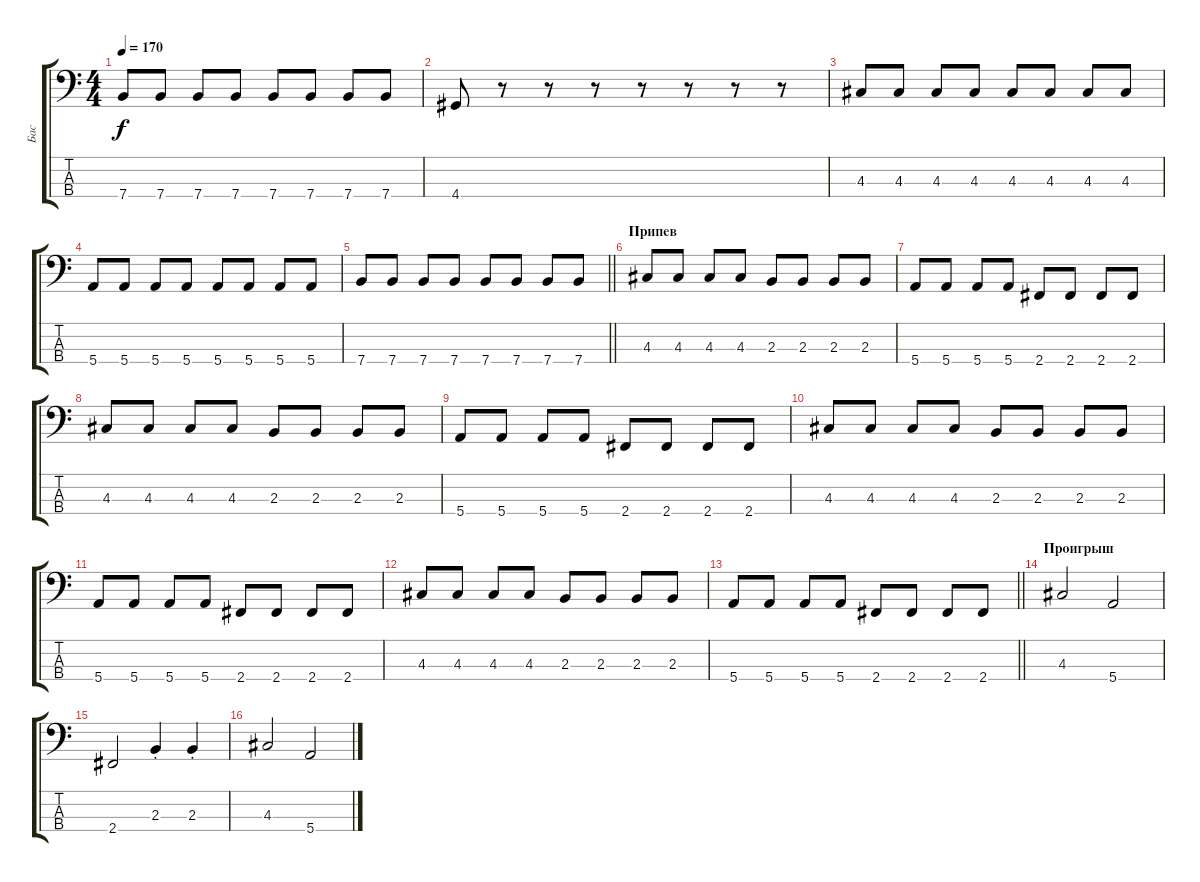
\track ("Бас" "Бас") {instrument electricbassfinger}
\staff {score tabs}
\tuning (G2 D2 A1 E1) {hide}
\ts (4 4)
\tempo 170
\clef f4
\ks c
7.4.8{dy f} 7.4.8 7.4.8 7.4.8 7.4.8 7.4.8 7.4.8 7.4.8 |
4.4.8 r.8 r.8 r.8 r.8 r.8 r.8 r.8 |
4.3.8 4.3.8 4.3.8 4.3.8 4.3.8 4.3.8 4.3.8 4.3.8 |
5.4.8 5.4.8 5.4.8 5.4.8 5.4.8 5.4.8 5.4.8 5.4.8 |
\barLineRight lightlight
7.4.8 7.4.8 7.4.8 7.4.8 7.4.8 7.4.8 7.4.8 7.4.8 |
\section ("" "Припев")
4.3.8 4.3.8 4.3.8 4.3.8 2.3.8 2.3.8 2.3.8 2.3.8 |
5.4.8 5.4.8 5.4.8 5.4.8 2.4.8 2.4.8 2.4.8 2.4.8 |
4.3.8 4.3.8 4.3.8 4.3.8 2.3.8 2.3.8 2.3.8 2.3.8 |
5.4.8 5.4.8 5.4.8 5.4.8 2.4.8 2.4.8 2.4.8 2.4.8 |
4.3.8 4.3.8 4.3.8 4.3.8 2.3.8 2.3.8 2.3.8 2.3.8 |
5.4.8 5.4.8 5.4.8 5.4.8 2.4.8 2.4.8 2.4.8 2.4.8 |
4.3.8 4.3.8 4.3.8 4.3.8 2.3.8 2.3.8 2.3.8 2.3.8 |
\barLineRight lightlight
5.4.8 5.4.8 5.4.8 5.4.8 2.4.8 2.4.8 2.4.8 2.4.8 |
\section ("" "Проигрыш")
4.3.2 5.4.2 |
2.4.2 2.3{st}.4 2.3{st}.4 |
4.3.2 5.4.2
